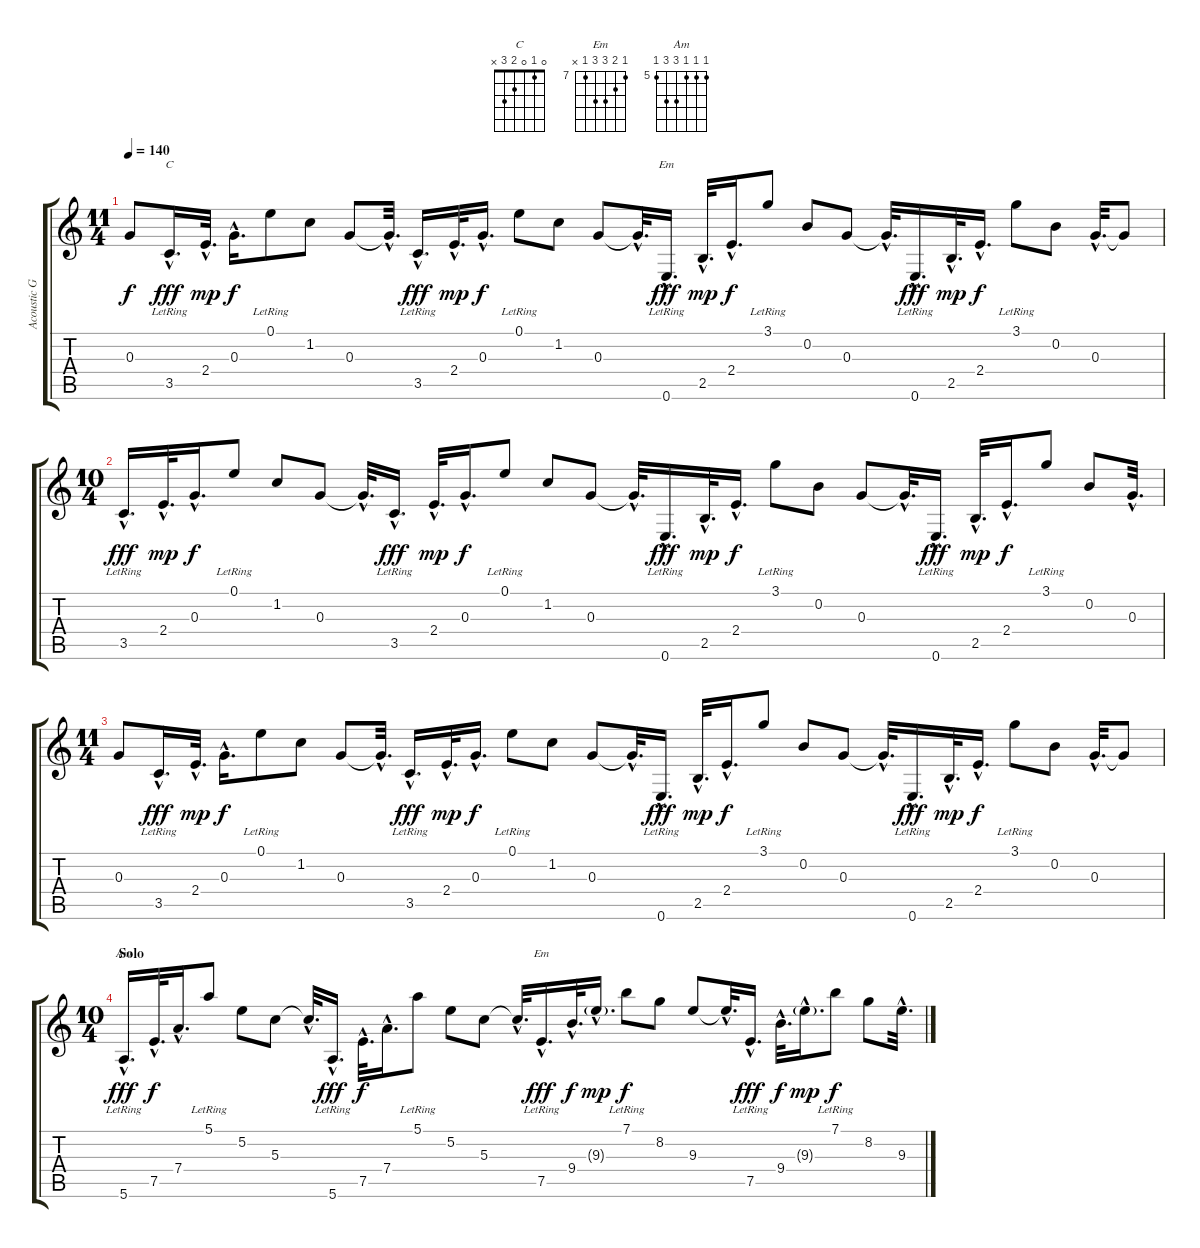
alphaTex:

\track ("Acoustic Guitar" "Acoustic G") {instrument acousticguitarsteel}
\staff {score tabs}
\tuning (E4 B3 G3 D3 A2 E2) {hide}
\chord ("C" 0 1 0 2 3 x)
\chord ("Em" 3 0 0 2 2 0)
\chord ("Am" 5 5 5 7 7 5) {firstfret 5}
\chord ("Em" 7 8 9 9 7 x) {firstfret 7}
\ts (11 4)
\tempo 140
\clef g2
\ks c
0.3.8{dy f} 3.5{hac lr}.16{d ch "C" dy fff} 2.4{hac}.32{d dy mp} 0.3{hac}.16{d dy f} 0.1{lr}.8 1.2.8 0.3.8 0.3{hac t}.32{d} 3.5{hac lr}.16{d dy fff} 2.4{hac}.32{d dy mp} 0.3{hac}.16{d dy f} 0.1{lr}.8 1.2.8 0.3.8 0.3{hac t}.32{d} 0.6{hac lr}.16{d ch "Em" dy fff} 2.5{hac}.32{d dy mp} 2.4{hac}.16{d dy f} 3.1{lr}.8 0.2.8 0.3.8 0.3{hac t}.32{d} 0.6{hac lr}.16{d dy fff} 2.5{hac}.32{d dy mp} 2.4{hac}.16{d dy f} 3.1{lr}.8 0.2.8 0.3{hac}.32{d} 0.3{t}.8 |
\ts (10 4)
3.5{hac lr}.16{d dy fff} 2.4{hac}.32{d dy mp} 0.3{hac}.16{d dy f} 0.1{lr}.8 1.2.8 0.3.8 0.3{hac t}.32{d} 3.5{hac lr}.16{d dy fff} 2.4{hac}.32{d dy mp} 0.3{hac}.16{d dy f} 0.1{lr}.8 1.2.8 0.3.8 0.3{hac t}.32{d} 0.6{hac lr}.16{d dy fff} 2.5{hac}.32{d dy mp} 2.4{hac}.16{d dy f} 3.1{lr}.8 0.2.8 0.3.8 0.3{hac t}.32{d} 0.6{hac lr}.16{d dy fff} 2.5{hac}.32{d dy mp} 2.4{hac}.16{d dy f} 3.1{lr}.8 0.2.8 0.3{hac}.32{d} |
\ts (11 4)
0.3.8 3.5{hac lr}.16{d dy fff} 2.4{hac}.32{d dy mp} 0.3{hac}.16{d dy f} 0.1{lr}.8 1.2.8 0.3.8 0.3{hac t}.32{d} 3.5{hac lr}.16{d dy fff} 2.4{hac}.32{d dy mp} 0.3{hac}.16{d dy f} 0.1{lr}.8 1.2.8 0.3.8 0.3{hac t}.32{d} 0.6{hac lr}.16{d dy fff} 2.5{hac}.32{d dy mp} 2.4{hac}.16{d dy f} 3.1{lr}.8 0.2.8 0.3.8 0.3{hac t}.32{d} 0.6{hac lr}.16{d dy fff} 2.5{hac}.32{d dy mp} 2.4{hac}.16{d dy f} 3.1{lr}.8 0.2.8 0.3{hac}.32{d} 0.3{t}.8 |
\ts (10 4)
\section ("" "Solo")
5.6{hac lr}.16{d ch "Am" dy fff} 7.5{hac}.32{d dy f} 7.4{hac}.16{d} 5.1{lr}.8 5.2.8 5.3.8 5.3{hac t}.32{d} 5.6{hac lr}.16{d dy fff} 7.5{hac}.32{d dy f} 7.4{hac}.16{d} 5.1{lr}.8 5.2.8 5.3.8 5.3{hac t}.32{d} 7.5{hac lr}.16{d ch "Em" dy fff} 9.4{hac}.32{d dy f} 9.3{g hac}.16{d dy mp} 7.1{lr}.8{dy f} 8.2.8 9.3.8 9.3{hac t}.32{d} 7.5{hac lr}.16{d dy fff} 9.4{hac}.32{d dy f} 9.3{g hac}.16{d dy mp} 7.1{lr}.8{dy f} 8.2.8 9.3{hac}.32{d}
